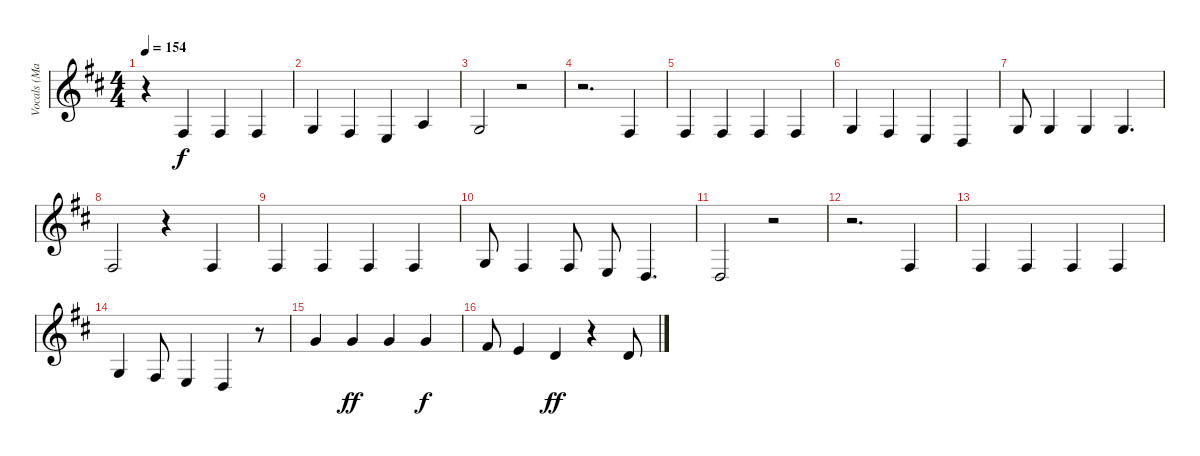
\track ("Vocals (Matt Skiba)" "Vocals (Ma") {instrument lead5charang}
\staff {score}
\tuning (E4 B3 G3 D3 A2 E2) {hide}
\ts (4 4)
\tempo 154
\clef g2
\ks bminor
r.4{dy ff} 4.4.4{dy f} 4.4.4 4.4.4 |
0.3.4 4.4.4 2.4.4 2.3.4 |
0.3.2 r.2 |
r.2{d} 4.4.4 |
4.4.4 4.4.4 4.4.4 4.4.4 |
0.3.4 4.4.4 2.4.4 0.4.4 |
0.3.8 0.3.4 0.3.4 0.3.4{d} |
4.4.2 r.4 4.4.4 |
4.4.4 4.4.4 4.4.4 4.4.4 |
0.3.8 4.4.4 4.4.8 2.4.8 0.4.4{d} |
0.4.2 r.2 |
r.2{d} 4.4.4 |
4.4.4 4.4.4 4.4.4 4.4.4 |
0.3.4 4.4.8 2.4.4 0.4.4 r.8 |
3.1.4 3.1.4{dy ff} 3.1.4 3.1.4{dy f} |
7.2.8 5.2.4 3.2.4{dy ff} r.4 3.2.8
